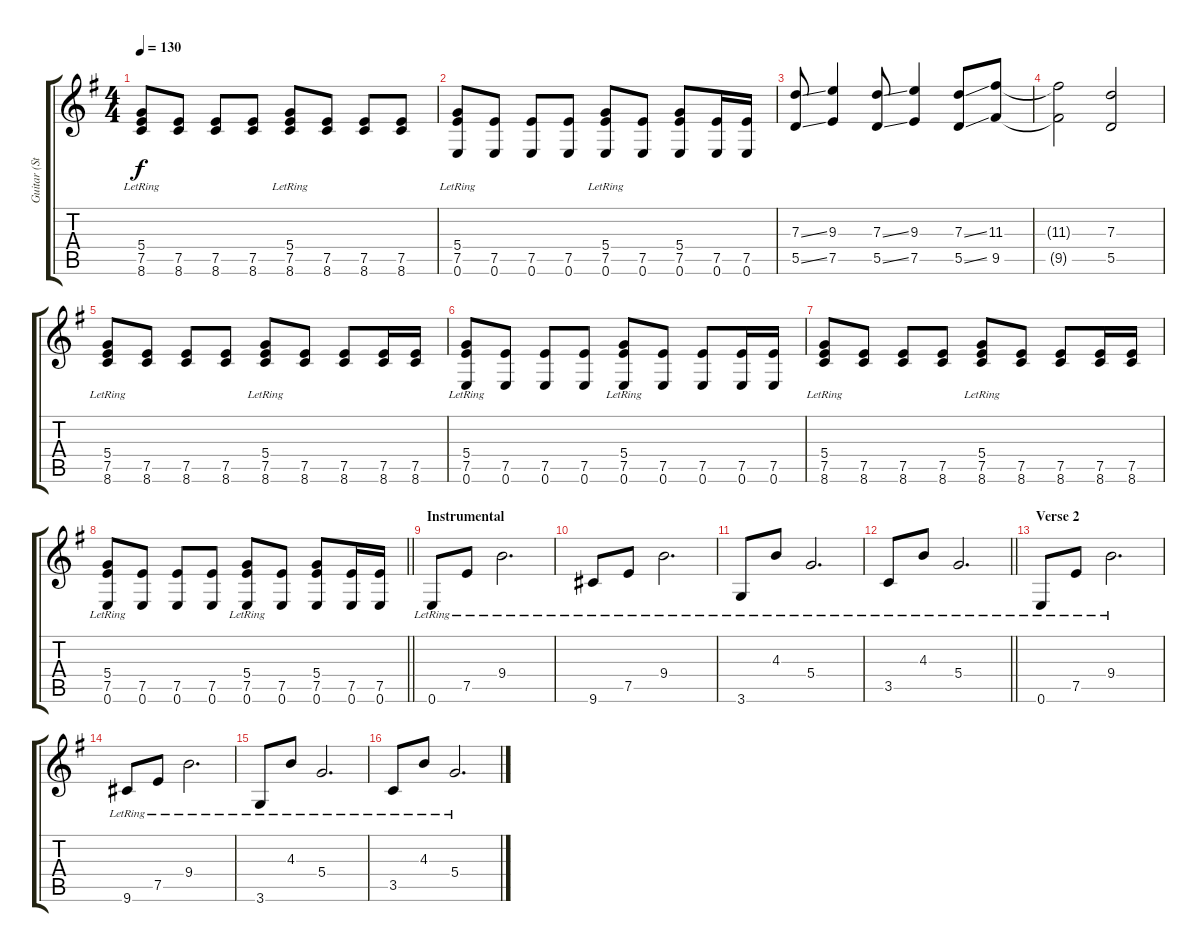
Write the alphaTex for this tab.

\track ("Guitar (Standard Tuning) - Simon Neil" "Guitar (St") {instrument electricguitarclean}
\staff {score tabs}
\tuning (E4 B3 G3 D3 A2 E2) {hide}
\ts (4 4)
\tempo 130
\clef g2
\ks eminor
(5.4{lr} 7.5 8.6).8{dy f} (7.5 8.6).8 (7.5 8.6).8 (7.5 8.6).8 (5.4{lr} 7.5 8.6).8 (7.5 8.6).8 (7.5 8.6).8 (7.5 8.6).8 |
(5.4{lr} 7.5 0.6).8 (7.5 0.6).8 (7.5 0.6).8 (7.5 0.6).8 (5.4{lr} 7.5 0.6).8 (7.5 0.6).8 (5.4 7.5 0.6).8 (7.5 0.6).16 (7.5 0.6).16 |
(7.3{ss} 5.5{ss}).8 (9.3 7.5).4 (7.3{ss} 5.5{ss}).8 (9.3 7.5).4 (7.3{ss} 5.5{ss}).8 (11.3 9.5).8 |
(11.3{t} 9.5{t}).2 (7.3 5.5).2 |
(5.4{lr} 7.5 8.6).8 (7.5 8.6).8 (7.5 8.6).8 (7.5 8.6).8 (5.4{lr} 7.5 8.6).8 (7.5 8.6).8 (7.5 8.6).8 (7.5 8.6).16 (7.5 8.6).16 |
(5.4{lr} 7.5 0.6).8 (7.5 0.6).8 (7.5 0.6).8 (7.5 0.6).8 (5.4{lr} 7.5 0.6).8 (7.5 0.6).8 (7.5 0.6).8 (7.5 0.6).16 (7.5 0.6).16 |
(5.4{lr} 7.5 8.6).8 (7.5 8.6).8 (7.5 8.6).8 (7.5 8.6).8 (5.4{lr} 7.5 8.6).8 (7.5 8.6).8 (7.5 8.6).8 (7.5 8.6).16 (7.5 8.6).16 |
\barLineRight lightlight
(5.4{lr} 7.5 0.6).8 (7.5 0.6).8 (7.5 0.6).8 (7.5 0.6).8 (5.4{lr} 7.5 0.6).8 (7.5 0.6).8 (5.4 7.5 0.6).8 (7.5 0.6).16 (7.5 0.6).16 |
\section ("" "Instrumental")
0.6{lr}.8 7.5{lr}.8 9.4{lr}.2{d} |
9.6{lr}.8 7.5{lr}.8 9.4{lr}.2{d} |
3.6{lr}.8 4.3{lr}.8 5.4{lr}.2{d} |
\barLineRight lightlight
3.5{lr}.8 4.3{lr}.8 5.4{lr}.2{d} |
\section ("" "Verse 2")
0.6{lr}.8 7.5{lr}.8 9.4{lr}.2{d} |
9.6{lr}.8 7.5{lr}.8 9.4{lr}.2{d} |
3.6{lr}.8 4.3{lr}.8 5.4{lr}.2{d} |
3.5{lr}.8 4.3{lr}.8 5.4{lr}.2{d}
